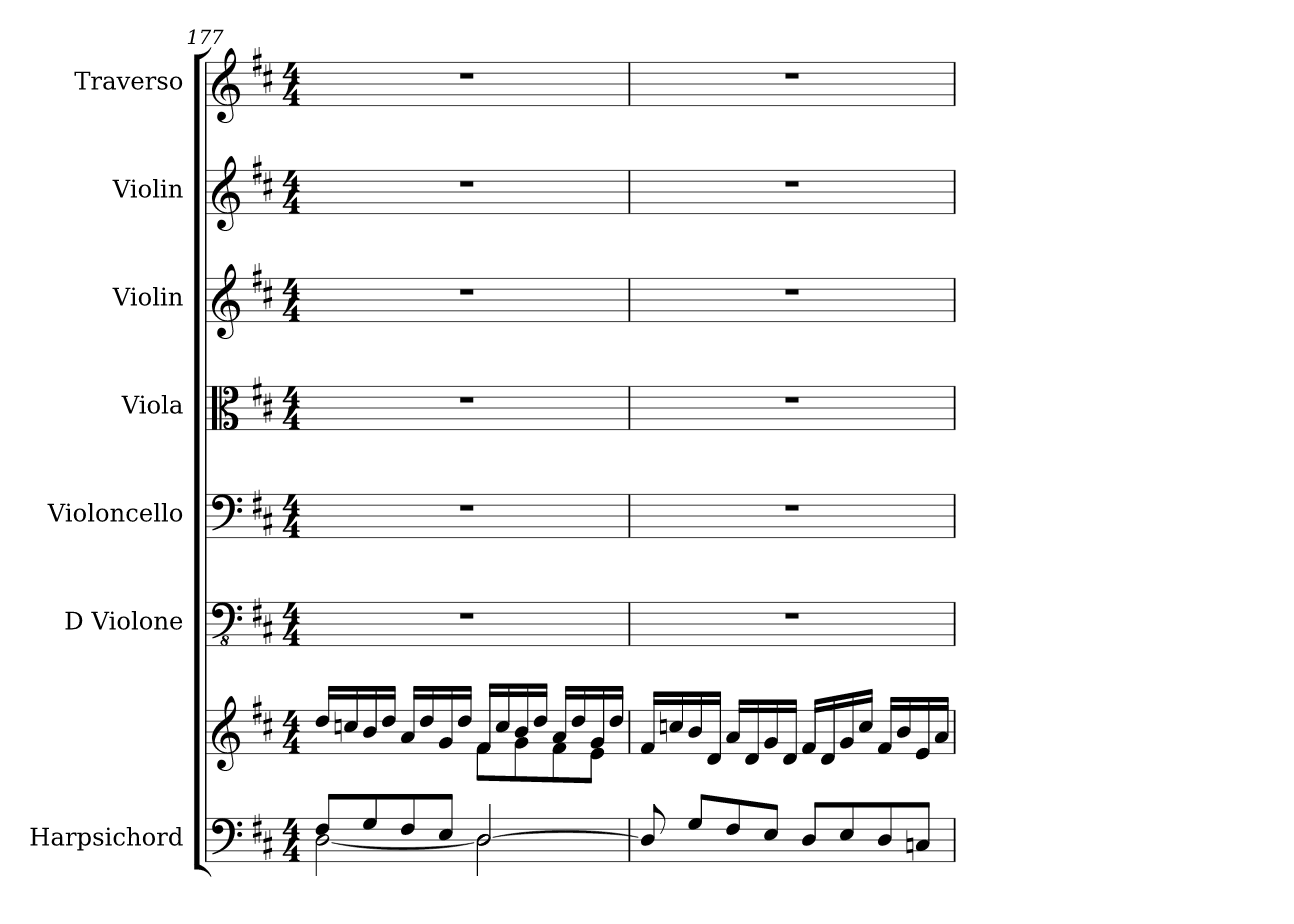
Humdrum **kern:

**kern	**kern	**kern	**kern	**kern	**kern	**kern	**kern
*part7	*part7	*part6	*part5	*part4	*part3	*part2	*part1
*staff8	*staff7	*staff6	*staff5	*staff4	*staff3	*staff2	*staff1
*I"Harpsichord	*	*I"D Violone	*I"Violoncello	*I"Viola	*I"Violin	*I"Violin	*I"Traverso
*I'Hch.	*	*I'D Vne.	*I'Vc.	*I'Vla.	*I'Vln.	*I'Vln.	*I'Trv.
!!LO:PB:g=z
*clefF4	*clefG2	*clefFv4	*clefF4	*clefC3	*clefG2	*clefG2	*clefG2
*	*	*ITrd7c12	*	*	*	*	*
*k[f#c#]	*k[f#c#]	*k[f#c#]	*k[f#c#]	*k[f#c#]	*k[f#c#]	*k[f#c#]	*k[f#c#]
*M4/4	*M4/4	*M4/4	*M4/4	*M4/4	*M4/4	*M4/4	*M4/4
=177	=177	=177	=177	=177	=177	=177	=177
*^	*^	*	*	*	*	*	*
8F#/L	[2D\	16dd/LL	2ryy	1r	1r	1r	1r	1r	1r
.	.	16ccn/	.	.	.	.	.	.	.
8G/	.	16b/	.	.	.	.	.	.	.
.	.	16dd/JJ	.	.	.	.	.	.	.
8F#/	.	16a/LL	.	.	.	.	.	.	.
.	.	16dd/	.	.	.	.	.	.	.
8E/J	.	16g/	.	.	.	.	.	.	.
.	.	16dd/JJ	.	.	.	.	.	.	.
[2D/	2D\]	16f#/LL	8f#\L	.	.	.	.	.	.
.	.	16cc/	.	.	.	.	.	.	.
.	.	16b/	8g\	.	.	.	.	.	.
.	.	16dd/JJ	.	.	.	.	.	.	.
.	.	16a/LL	8f#\	.	.	.	.	.	.
.	.	16dd/	.	.	.	.	.	.	.
.	.	16g/	8e\J	.	.	.	.	.	.
.	.	16dd/JJ	.	.	.	.	.	.	.
*v	*v	*	*	*	*	*	*	*	*
*	*v	*v	*	*	*	*	*	*
=178	=178	=178	=178	=178	=178	=178	=178
8D/]	16f#/LL	1r	1r	1r	1r	1r	1r
.	16ccn/	.	.	.	.	.	.
8G/L	16b/	.	.	.	.	.	.
.	16d/JJ	.	.	.	.	.	.
8F#/	16a/LL	.	.	.	.	.	.
.	16d/	.	.	.	.	.	.
8E/J	16g/	.	.	.	.	.	.
.	16d/JJ	.	.	.	.	.	.
8D/L	16f#/LL	.	.	.	.	.	.
.	16d/	.	.	.	.	.	.
8E/	16g/	.	.	.	.	.	.
.	16cc/JJ	.	.	.	.	.	.
8D/	16f#/LL	.	.	.	.	.	.
.	16b/	.	.	.	.	.	.
8Cn/J	16e/	.	.	.	.	.	.
.	16a/JJ	.	.	.	.	.	.
=	=	=	=	=	=	=	=
*-	*-	*-	*-	*-	*-	*-	*-
